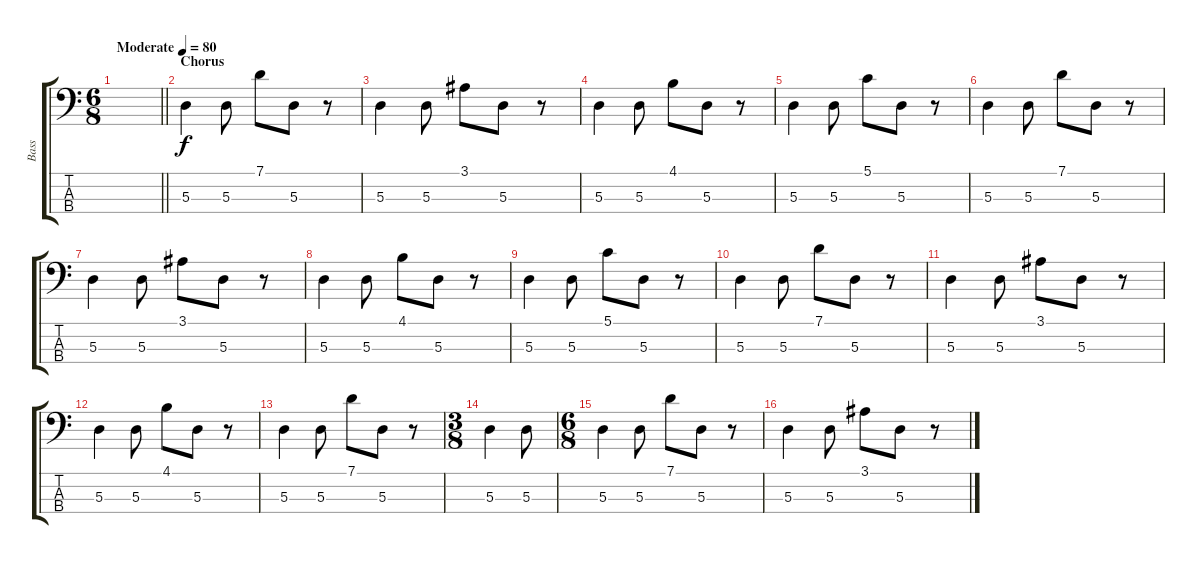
\track ("Bass" "Bass") {instrument electricbassfinger}
\staff {score tabs}
\tuning (G2 D2 A1 E1) {hide}
\ts (6 8)
\tempo (80 "Moderate")
\clef f4
\barLineRight lightlight
\ks c
|
\section ("" "Chorus")
5.3.4 5.3.8 7.1.8 5.3.8 r.8 |
5.3.4 5.3.8 3.1.8 5.3.8 r.8 |
5.3.4 5.3.8 4.1.8 5.3.8 r.8 |
5.3.4 5.3.8 5.1.8 5.3.8 r.8 |
5.3.4 5.3.8 7.1.8 5.3.8 r.8 |
5.3.4 5.3.8 3.1.8 5.3.8 r.8 |
5.3.4 5.3.8 4.1.8 5.3.8 r.8 |
5.3.4 5.3.8 5.1.8 5.3.8 r.8 |
5.3.4 5.3.8 7.1.8 5.3.8 r.8 |
5.3.4 5.3.8 3.1.8 5.3.8 r.8 |
5.3.4 5.3.8 4.1.8 5.3.8 r.8 |
5.3.4 5.3.8 7.1.8 5.3.8 r.8 |
\ts (3 8)
5.3.4 5.3.8 |
\ts (6 8)
5.3.4 5.3.8 7.1.8 5.3.8 r.8 |
5.3.4 5.3.8 3.1.8 5.3.8 r.8
